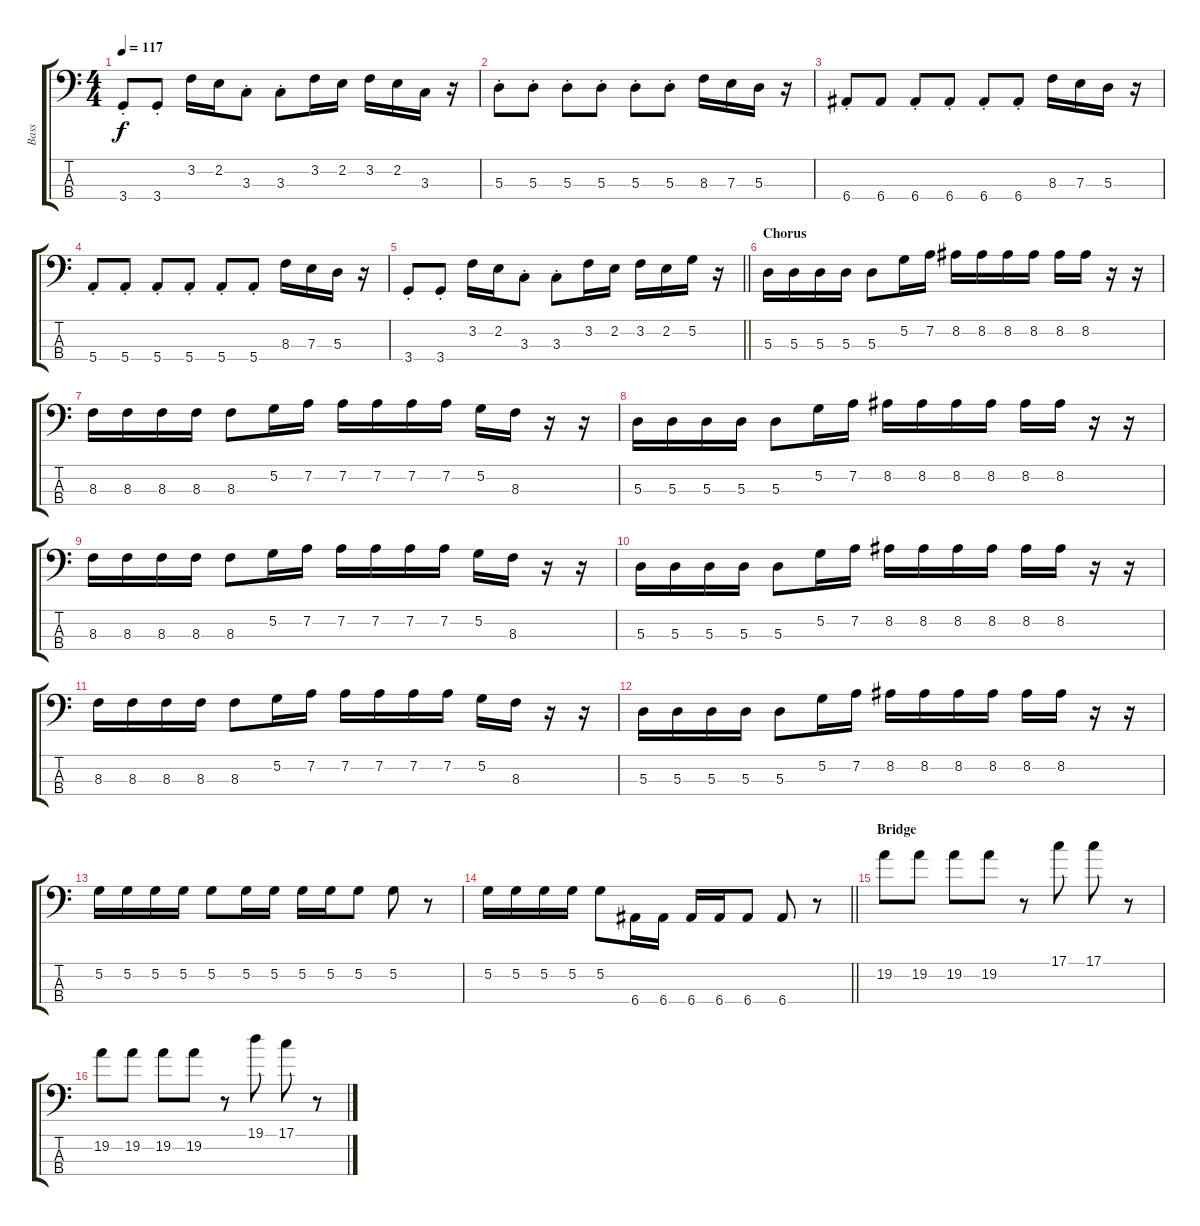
\track ("Bass" "Bass") {instrument electricbassfinger}
\staff {score tabs}
\tuning (G2 D2 A1 E1) {hide}
\ts (4 4)
\tempo 117
\clef f4
\ks c
3.4{st}.8{dy f} 3.4{st}.8 3.2.16 2.2.16 3.3{st}.8 3.3{st}.8 3.2.16 2.2.16 3.2.16 2.2.16 3.3.16 r.16 |
5.3{st}.8 5.3{st}.8 5.3{st}.8 5.3{st}.8 5.3{st}.8 5.3{st}.8 8.3.16 7.3.16 5.3.16 r.16 |
6.4{st}.8 6.4.8 6.4{st}.8 6.4{st}.8 6.4{st}.8 6.4{st}.8 8.3.16 7.3.16 5.3.16 r.16 |
5.4{st}.8 5.4{st}.8 5.4{st}.8 5.4{st}.8 5.4{st}.8 5.4{st}.8 8.3.16 7.3.16 5.3.16 r.16 |
\barLineRight lightlight
3.4{st}.8 3.4{st}.8 3.2.16 2.2.16 3.3{st}.8 3.3{st}.8 3.2.16 2.2.16 3.2.16 2.2.16 5.2.16 r.16 |
\section ("" "Chorus")
5.3.16 5.3.16 5.3.16 5.3.16 5.3.8 5.2.16 7.2.16 8.2.16 8.2.16 8.2.16 8.2.16 8.2.16 8.2.16 r.16 r.16 |
8.3.16 8.3.16 8.3.16 8.3.16 8.3.8 5.2.16 7.2.16 7.2.16 7.2.16 7.2.16 7.2.16 5.2.16 8.3.16 r.16 r.16 |
5.3.16 5.3.16 5.3.16 5.3.16 5.3.8 5.2.16 7.2.16 8.2.16 8.2.16 8.2.16 8.2.16 8.2.16 8.2.16 r.16 r.16 |
8.3.16 8.3.16 8.3.16 8.3.16 8.3.8 5.2.16 7.2.16 7.2.16 7.2.16 7.2.16 7.2.16 5.2.16 8.3.16 r.16 r.16 |
5.3.16 5.3.16 5.3.16 5.3.16 5.3.8 5.2.16 7.2.16 8.2.16 8.2.16 8.2.16 8.2.16 8.2.16 8.2.16 r.16 r.16 |
8.3.16 8.3.16 8.3.16 8.3.16 8.3.8 5.2.16 7.2.16 7.2.16 7.2.16 7.2.16 7.2.16 5.2.16 8.3.16 r.16 r.16 |
5.3.16 5.3.16 5.3.16 5.3.16 5.3.8 5.2.16 7.2.16 8.2.16 8.2.16 8.2.16 8.2.16 8.2.16 8.2.16 r.16 r.16 |
5.2.16 5.2.16 5.2.16 5.2.16 5.2.8 5.2.16 5.2.16 5.2.16 5.2.16 5.2.8 5.2.8 r.8 |
\barLineRight lightlight
5.2.16 5.2.16 5.2.16 5.2.16 5.2.8 6.4.16 6.4.16 6.4.16 6.4.16 6.4.8 6.4.8 r.8 |
\section ("" "Bridge")
19.2.8 19.2.8 19.2.8 19.2.8 r.8 17.1.8 17.1.8 r.8 |
19.2.8 19.2.8 19.2.8 19.2.8 r.8 19.1.8 17.1.8 r.8
